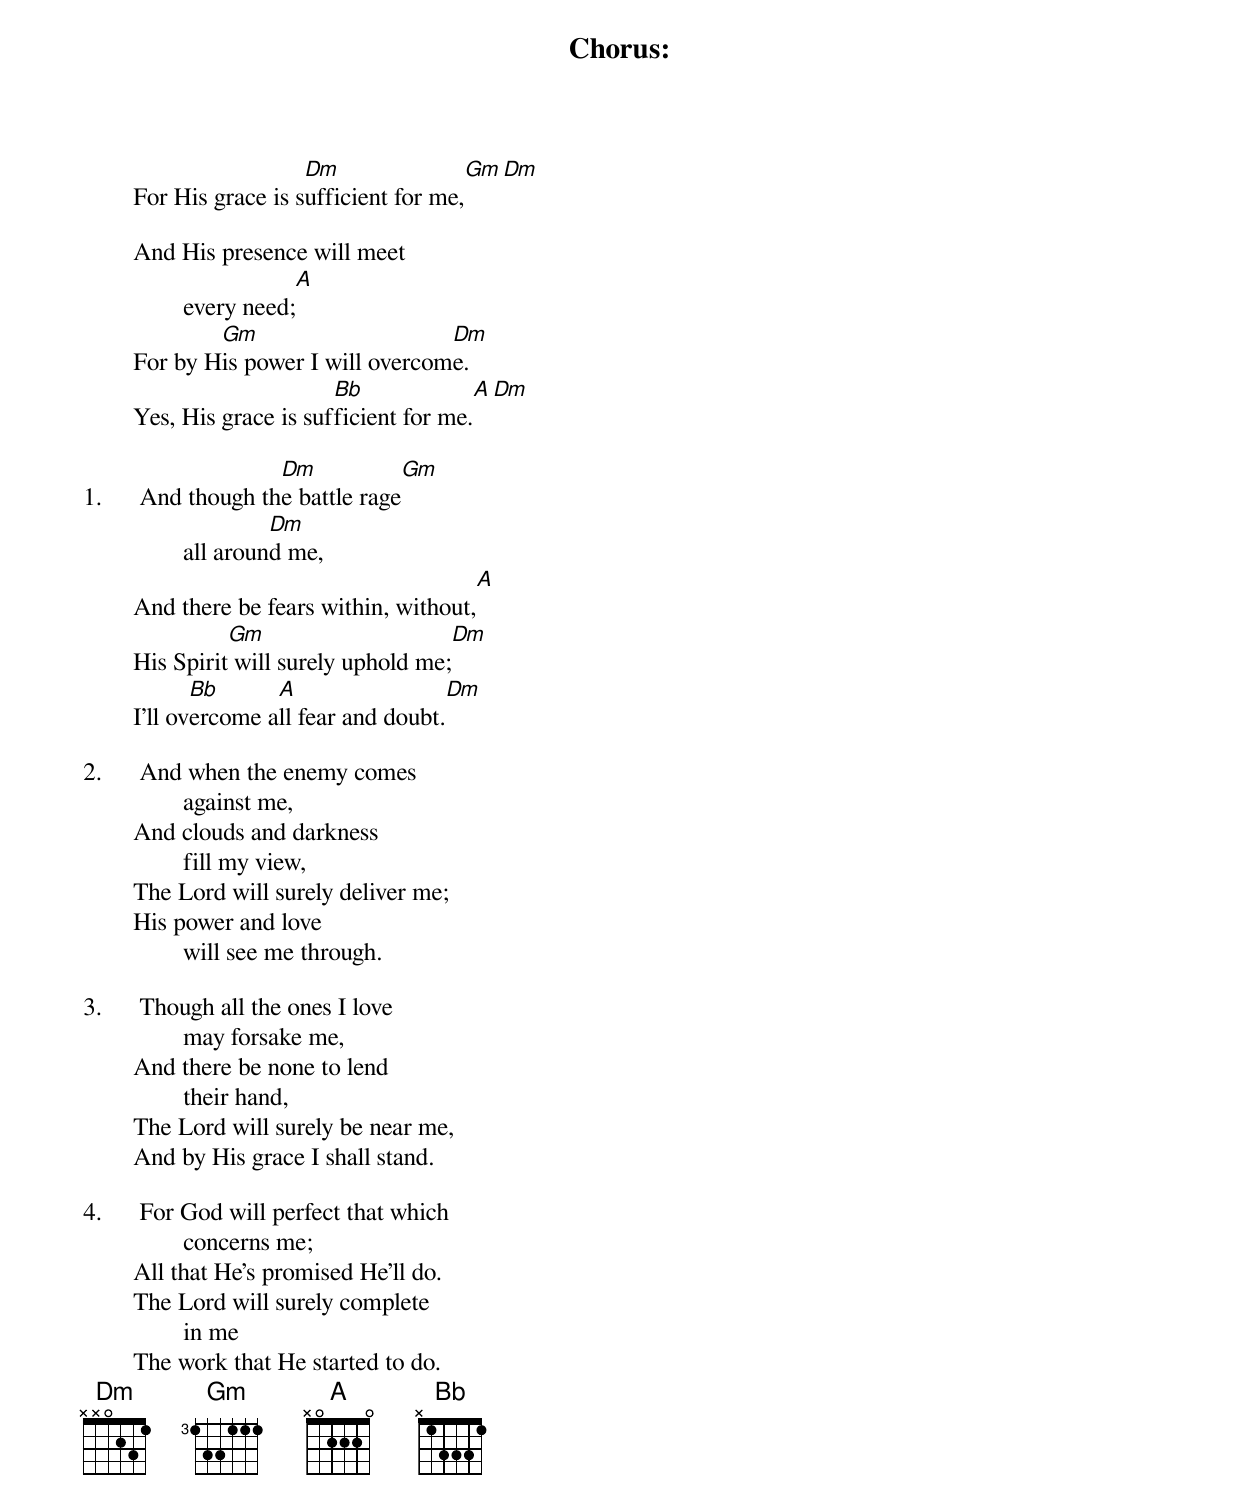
Chorus:
	                  Dm                Gm              Dm
	For His grace is sufficient for me,

	And His presence will meet
		              A
		every need;
	        Gm                     Dm
	For by His power I will overcome.
	                     Bb                A                Dm
	Yes, His grace is sufficient for me.

	             Dm                         Gm
1.	And though the battle rage
		         Dm
		all around me,
	                                                              A
	And there be fears within, without,
	          Gm                                  Dm
	His Spirit will surely uphold me;
	       Bb      A                                  Dm
	I’ll overcome all fear and doubt.

2.	And when the enemy comes
		against me,
	And clouds and darkness
		fill my view,
	The Lord will surely deliver me;
	His power and love
		will see me through.

3.	Though all the ones I love
		may forsake me,
	And there be none to lend
		their hand,
	The Lord will surely be near me,
	And by His grace I shall stand.

4.	For God will perfect that which
		concerns me;
	All that He’s promised He’ll do.
	The Lord will surely complete
		in me
	The work that He started to do.
